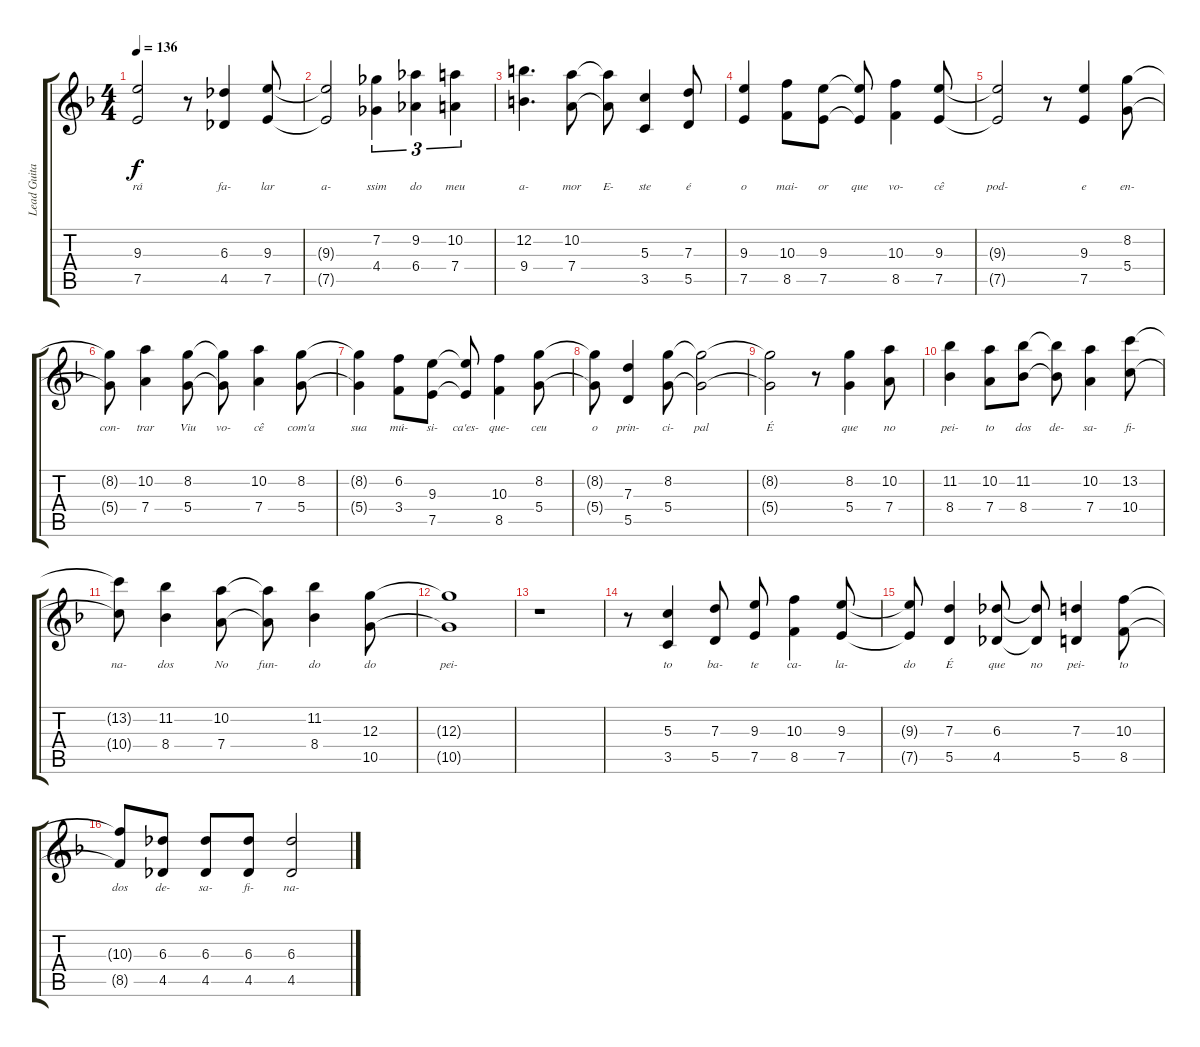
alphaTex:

\track ("Lead Guitar" "Lead Guita") {instrument electricguitarjazz}
\staff {score tabs}
\tuning (E4 B3 G3 D3 A2 E2) {hide}
\ts (4 4)
\tempo 136
\clef g2
\ks f
(9.3{t} 7.5{t}).2{lyrics (0 "rá") lyrics (1 "") lyrics (2 "") lyrics (3 "") lyrics (4 "") dy f} r.8 (6.3 4.5).4{lyrics (0 "fa-") lyrics (1 "") lyrics (2 "") lyrics (3 "") lyrics (4 "")} (9.3 7.5).8{lyrics (0 "lar") lyrics (1 "") lyrics (2 "") lyrics (3 "") lyrics (4 "")} |
(9.3{t} 7.5{t}).2{lyrics (0 "a-") lyrics (1 "") lyrics (2 "") lyrics (3 "") lyrics (4 "")} (7.2 4.4).4{tu (3 2) lyrics (0 "ssim") lyrics (1 "") lyrics (2 "") lyrics (3 "") lyrics (4 "")} (9.2 6.4).4{tu (3 2) lyrics (0 "do") lyrics (1 "") lyrics (2 "") lyrics (3 "") lyrics (4 "")} (10.2 7.4).4{tu (3 2) lyrics (0 "meu") lyrics (1 "") lyrics (2 "") lyrics (3 "") lyrics (4 "")} |
(12.2 9.4).4{d lyrics (0 "a-") lyrics (1 "") lyrics (2 "") lyrics (3 "") lyrics (4 "")} (10.2 7.4).8{lyrics (0 "mor") lyrics (1 "") lyrics (2 "") lyrics (3 "") lyrics (4 "")} (10.2{t} 7.4{t}).8{lyrics (0 "E-") lyrics (1 "") lyrics (2 "") lyrics (3 "") lyrics (4 "")} (5.3 3.5).4{lyrics (0 "ste") lyrics (1 "") lyrics (2 "") lyrics (3 "") lyrics (4 "")} (7.3 5.5).8{lyrics (0 "é") lyrics (1 "") lyrics (2 "") lyrics (3 "") lyrics (4 "")} |
(9.3 7.5).4{lyrics (0 "o") lyrics (1 "") lyrics (2 "") lyrics (3 "") lyrics (4 "")} (10.3 8.5).8{lyrics (0 "mai-") lyrics (1 "") lyrics (2 "") lyrics (3 "") lyrics (4 "")} (9.3 7.5).8{lyrics (0 "or") lyrics (1 "") lyrics (2 "") lyrics (3 "") lyrics (4 "")} (9.3{t} 7.5{t}).8{lyrics (0 "que") lyrics (1 "") lyrics (2 "") lyrics (3 "") lyrics (4 "")} (10.3 8.5).4{lyrics (0 "vo-") lyrics (1 "") lyrics (2 "") lyrics (3 "") lyrics (4 "")} (9.3 7.5).8{lyrics (0 "cê") lyrics (1 "") lyrics (2 "") lyrics (3 "") lyrics (4 "")} |
(9.3{t} 7.5{t}).2{lyrics (0 "pod-") lyrics (1 "") lyrics (2 "") lyrics (3 "") lyrics (4 "")} r.8 (9.3 7.5).4{lyrics (0 "e") lyrics (1 "") lyrics (2 "") lyrics (3 "") lyrics (4 "")} (8.2 5.4).8{lyrics (0 "en-") lyrics (1 "") lyrics (2 "") lyrics (3 "") lyrics (4 "")} |
(8.2{t} 5.4{t}).8{lyrics (0 "con-") lyrics (1 "") lyrics (2 "") lyrics (3 "") lyrics (4 "")} (10.2 7.4).4{lyrics (0 "trar") lyrics (1 "") lyrics (2 "") lyrics (3 "") lyrics (4 "")} (8.2 5.4).8{lyrics (0 "Viu") lyrics (1 "") lyrics (2 "") lyrics (3 "") lyrics (4 "")} (8.2{t} 5.4{t}).8{lyrics (0 "vo-") lyrics (1 "") lyrics (2 "") lyrics (3 "") lyrics (4 "")} (10.2 7.4).4{lyrics (0 "cê") lyrics (1 "") lyrics (2 "") lyrics (3 "") lyrics (4 "")} (8.2 5.4).8{lyrics (0 "com'a") lyrics (1 "") lyrics (2 "") lyrics (3 "") lyrics (4 "")} |
(8.2{t} 5.4{t}).4{lyrics (0 "sua") lyrics (1 "") lyrics (2 "") lyrics (3 "") lyrics (4 "")} (6.2 3.4).8{lyrics (0 "mú-") lyrics (1 "") lyrics (2 "") lyrics (3 "") lyrics (4 "")} (9.3 7.5).8{lyrics (0 "si-") lyrics (1 "") lyrics (2 "") lyrics (3 "") lyrics (4 "")} (9.3{t} 7.5{t}).8{lyrics (0 "ca'es-") lyrics (1 "") lyrics (2 "") lyrics (3 "") lyrics (4 "")} (10.3 8.5).4{lyrics (0 "que-") lyrics (1 "") lyrics (2 "") lyrics (3 "") lyrics (4 "")} (8.2 5.4).8{lyrics (0 "ceu") lyrics (1 "") lyrics (2 "") lyrics (3 "") lyrics (4 "")} |
(8.2{t} 5.4{t}).8{lyrics (0 "o") lyrics (1 "") lyrics (2 "") lyrics (3 "") lyrics (4 "")} (7.3 5.5).4{lyrics (0 "prin-") lyrics (1 "") lyrics (2 "") lyrics (3 "") lyrics (4 "")} (8.2 5.4).8{lyrics (0 "ci-") lyrics (1 "") lyrics (2 "") lyrics (3 "") lyrics (4 "")} (8.2{t} 5.4{t}).2{lyrics (0 "pal") lyrics (1 "") lyrics (2 "") lyrics (3 "") lyrics (4 "")} |
(8.2{t} 5.4{t}).2{lyrics (0 "É") lyrics (1 "") lyrics (2 "") lyrics (3 "") lyrics (4 "")} r.8 (8.2 5.4).4{lyrics (0 "que") lyrics (1 "") lyrics (2 "") lyrics (3 "") lyrics (4 "")} (10.2 7.4).8{lyrics (0 "no") lyrics (1 "") lyrics (2 "") lyrics (3 "") lyrics (4 "")} |
(11.2 8.4).4{lyrics (0 "pei-") lyrics (1 "") lyrics (2 "") lyrics (3 "") lyrics (4 "")} (10.2 7.4).8{lyrics (0 "to") lyrics (1 "") lyrics (2 "") lyrics (3 "") lyrics (4 "")} (11.2 8.4).8{lyrics (0 "dos") lyrics (1 "") lyrics (2 "") lyrics (3 "") lyrics (4 "")} (11.2{t} 8.4{t}).8{lyrics (0 "de-") lyrics (1 "") lyrics (2 "") lyrics (3 "") lyrics (4 "")} (10.2 7.4).4{lyrics (0 "sa-") lyrics (1 "") lyrics (2 "") lyrics (3 "") lyrics (4 "")} (13.2 10.4).8{lyrics (0 "fi-") lyrics (1 "") lyrics (2 "") lyrics (3 "") lyrics (4 "")} |
(13.2{t} 10.4{t}).8{lyrics (0 "na-") lyrics (1 "") lyrics (2 "") lyrics (3 "") lyrics (4 "")} (11.2 8.4).4{lyrics (0 "dos") lyrics (1 "") lyrics (2 "") lyrics (3 "") lyrics (4 "")} (10.2 7.4).8{lyrics (0 "No") lyrics (1 "") lyrics (2 "") lyrics (3 "") lyrics (4 "")} (10.2{t} 7.4{t}).8{lyrics (0 "fun-") lyrics (1 "") lyrics (2 "") lyrics (3 "") lyrics (4 "")} (11.2 8.4).4{lyrics (0 "do") lyrics (1 "") lyrics (2 "") lyrics (3 "") lyrics (4 "")} (12.3 10.5).8{lyrics (0 "do") lyrics (1 "") lyrics (2 "") lyrics (3 "") lyrics (4 "")} |
(12.3{t} 10.5{t}).1{lyrics (0 "pei-") lyrics (1 "") lyrics (2 "") lyrics (3 "") lyrics (4 "")} |
r.1 |
r.8 (5.3 3.5).4{lyrics (0 "to") lyrics (1 "") lyrics (2 "") lyrics (3 "") lyrics (4 "")} (7.3 5.5).8{lyrics (0 "ba-") lyrics (1 "") lyrics (2 "") lyrics (3 "") lyrics (4 "")} (9.3 7.5).8{lyrics (0 "te") lyrics (1 "") lyrics (2 "") lyrics (3 "") lyrics (4 "")} (10.3 8.5).4{lyrics (0 "ca-") lyrics (1 "") lyrics (2 "") lyrics (3 "") lyrics (4 "")} (9.3 7.5).8{lyrics (0 "la-") lyrics (1 "") lyrics (2 "") lyrics (3 "") lyrics (4 "")} |
(9.3{t} 7.5{t}).8{lyrics (0 "do") lyrics (1 "") lyrics (2 "") lyrics (3 "") lyrics (4 "")} (7.3 5.5).4{lyrics (0 "É") lyrics (1 "") lyrics (2 "") lyrics (3 "") lyrics (4 "")} (6.3 4.5).8{lyrics (0 "que") lyrics (1 "") lyrics (2 "") lyrics (3 "") lyrics (4 "")} (6.3{t} 4.5{t}).8{lyrics (0 "no") lyrics (1 "") lyrics (2 "") lyrics (3 "") lyrics (4 "")} (7.3 5.5).4{lyrics (0 "pei-") lyrics (1 "") lyrics (2 "") lyrics (3 "") lyrics (4 "")} (10.3 8.5).8{lyrics (0 "to") lyrics (1 "") lyrics (2 "") lyrics (3 "") lyrics (4 "")} |
(10.3{t} 8.5{t}).8{lyrics (0 "dos") lyrics (1 "") lyrics (2 "") lyrics (3 "") lyrics (4 "")} (6.3 4.5).8{lyrics (0 "de-") lyrics (1 "") lyrics (2 "") lyrics (3 "") lyrics (4 "")} (6.3 4.5).8{lyrics (0 "sa-") lyrics (1 "") lyrics (2 "") lyrics (3 "") lyrics (4 "")} (6.3 4.5).8{lyrics (0 "fi-") lyrics (1 "") lyrics (2 "") lyrics (3 "") lyrics (4 "")} (6.3 4.5).2{lyrics (0 "na-") lyrics (1 "") lyrics (2 "") lyrics (3 "") lyrics (4 "")}
